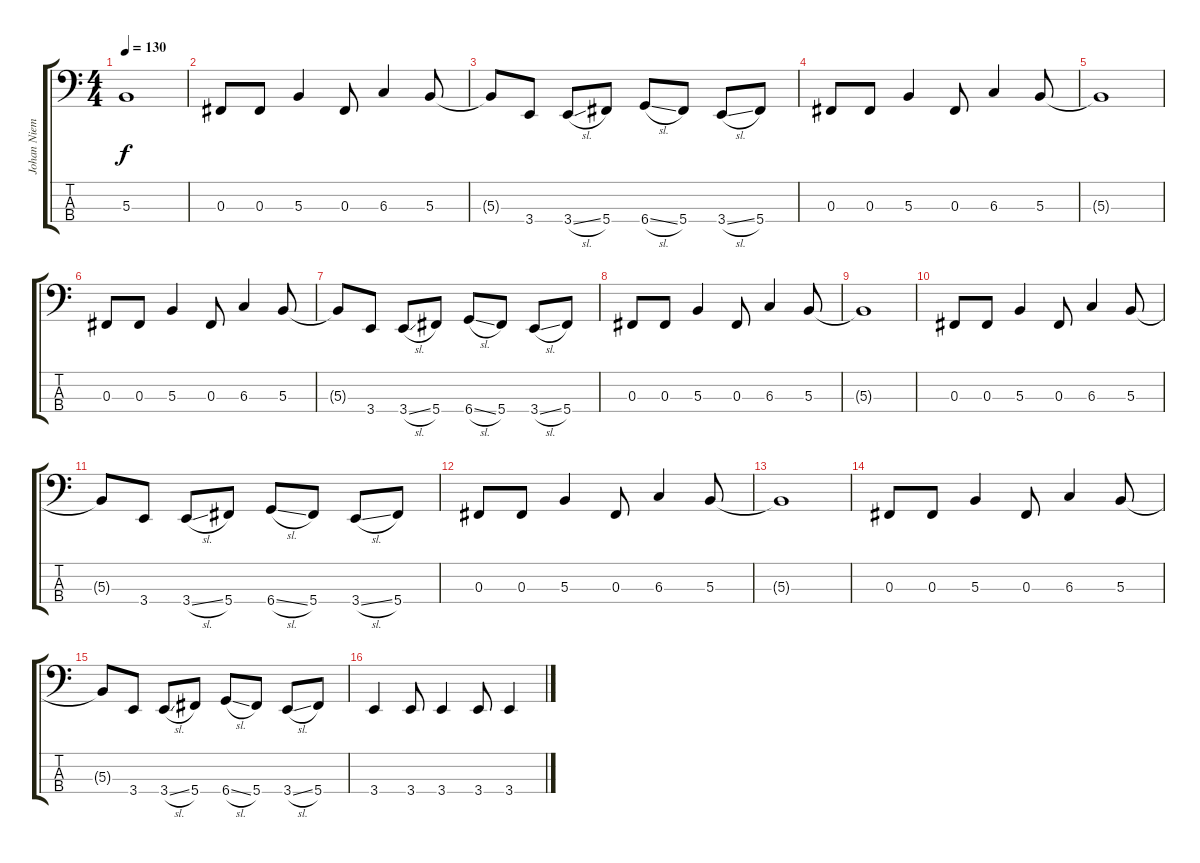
\track ("Johan Niemann" "Johan Niem") {instrument electricbasspick}
\staff {score tabs}
\tuning (E2 B1 Gb1 Db1) {hide}
\ts (4 4)
\tempo 130
\clef f4
\ks c
5.3{t}.1{dy f} |
0.3.8 0.3.8 5.3.4 0.3.8 6.3.4 5.3.8 |
5.3{t}.8 3.4.8 3.4{sl}.8 5.4.8 6.4{sl}.8 5.4.8 3.4{sl}.8 5.4.8 |
0.3.8 0.3.8 5.3.4 0.3.8 6.3.4 5.3.8 |
5.3{t}.1 |
0.3.8 0.3.8 5.3.4 0.3.8 6.3.4 5.3.8 |
5.3{t}.8 3.4.8 3.4{sl}.8 5.4.8 6.4{sl}.8 5.4.8 3.4{sl}.8 5.4.8 |
0.3.8 0.3.8 5.3.4 0.3.8 6.3.4 5.3.8 |
5.3{t}.1 |
0.3.8 0.3.8 5.3.4 0.3.8 6.3.4 5.3.8 |
5.3{t}.8 3.4.8 3.4{sl}.8 5.4.8 6.4{sl}.8 5.4.8 3.4{sl}.8 5.4.8 |
0.3.8 0.3.8 5.3.4 0.3.8 6.3.4 5.3.8 |
5.3{t}.1 |
0.3.8 0.3.8 5.3.4 0.3.8 6.3.4 5.3.8 |
5.3{t}.8 3.4.8 3.4{sl}.8 5.4.8 6.4{sl}.8 5.4.8 3.4{sl}.8 5.4.8 |
3.4.4 3.4.8 3.4.4 3.4.8 3.4.4
